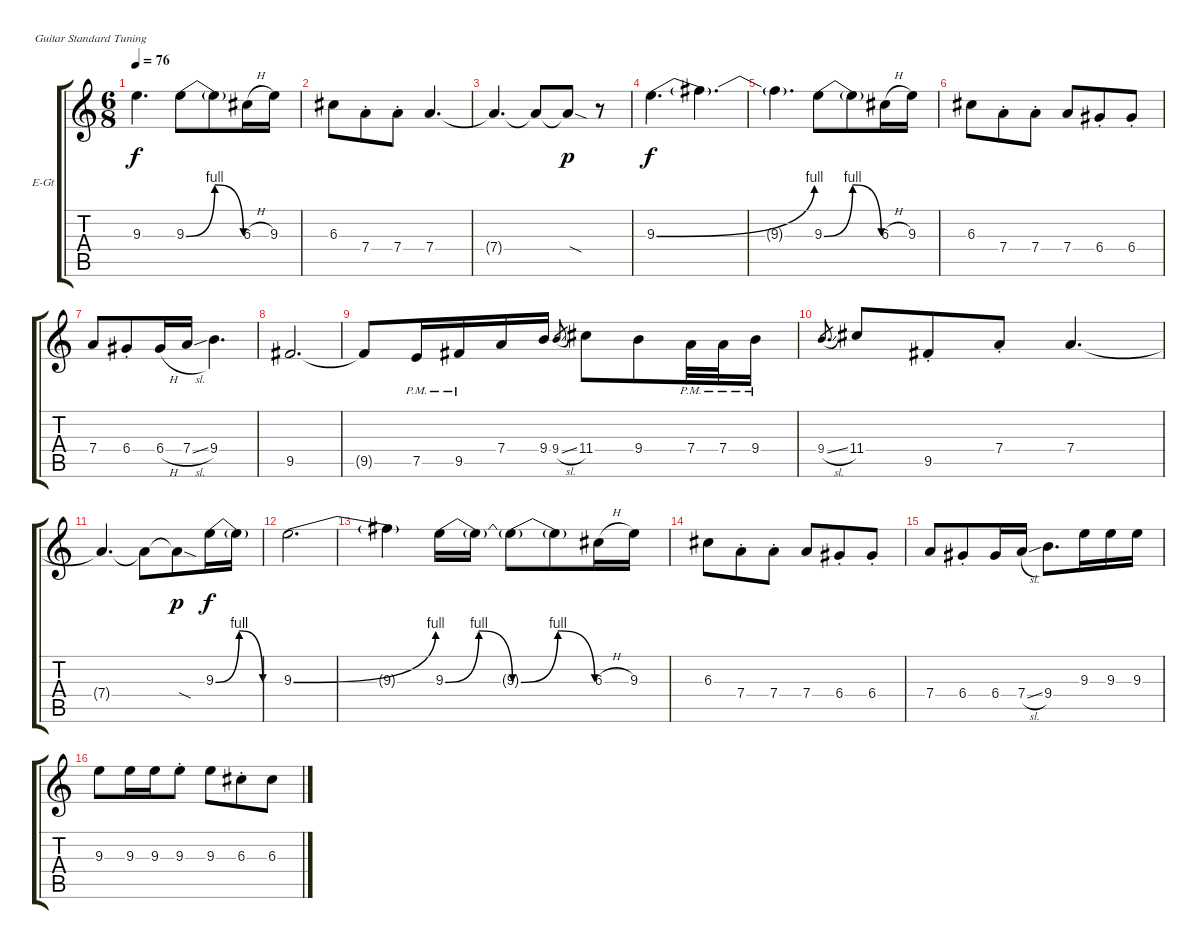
\defaultSystemsLayout 4
\bracketExtendMode groupsimilarinstruments
\firstSystemTrackNameOrientation horizontal
\otherSystemsTrackNameOrientation horizontal
\track ("Kirk Hammett (Dist.Gtr.2)" "E-Gt") {instrument distortionguitar}
\staff {score tabs}
\tuning (E4 B3 G3 D3 A2 E2)
\ts (6 8)
\tempo 76
\clef g2
\ks c
9.3{t}.4{d dy f} 9.3{be (bendrelease 0 0 10.799999999999999 4 34.199999999999996 4 43.199999999999996 0)}.8 9.3{t}.8 6.3{h}.16 9.3.16 |
6.3.8 7.4{st}.8 7.4{st}.8 7.4.4{d} |
7.4{t}.4{d} 7.4{t}.8 7.4{sod t}.8{dy p} r.8 |
9.3{be (bend 0 0 21.599999999999998 4)}.4{d dy f} 9.3{t}.4{d} |
9.3{t}.4{d} 9.3{be (bendrelease 0 0 10.799999999999999 4 34.199999999999996 4 43.199999999999996 0)}.8 9.3{t}.8 6.3{h}.16 9.3.16 |
6.3.8 7.4{st}.8 7.4{st}.8 7.4.8 6.4{st}.8 6.4{st}.8 |
7.4.8 6.4{st}.8 6.4{h}.16 7.4{sl}.16 9.4.4{d} |
9.5.2{d} |
9.5{t}.8 7.5{pm}.16 9.5{pm}.16 7.4.16 9.4.16 9.4{sl}.8{gr} 11.4.8 9.4.8 7.4{pm}.32 7.4{pm}.32 9.4{pm}.16 |
9.4{sl}.8{d gr} 11.4.8 9.5{st}.8 7.4{st}.8 7.4.4{d} |
7.4{t}.4{d} 7.4{t}.8 7.4{sod t}.8{dy p} 9.3{be (bendrelease 0 0 10.2 4 26.4 4 38.4 0)}.16{dy f} 9.3{t}.16 |
9.3{be (bend 0 0 6.6 4)}.2{d} |
9.3{t}.4 9.3{be (bendrelease 0 0 10.2 4 27.599999999999998 4 37.199999999999996 0)}.16 9.3{t}.16 9.3{be (bendrelease 0 0 11.4 4 28.799999999999997 4 43.199999999999996 0) t}.8 9.3{t}.8 6.3{h}.16 9.3.16 |
6.3.8 7.4{st}.8 7.4{st}.8 7.4.8 6.4{st}.8 6.4{st}.8 |
7.4.8 6.4{st}.8 6.4.16 7.4{sl}.16 9.4.8{d} 9.3.16 9.3.16 9.3.16 |
9.3.8 9.3.16 9.3.16 9.3{st}.8 9.3.8 6.3{st}.8 6.3{sl}.8
